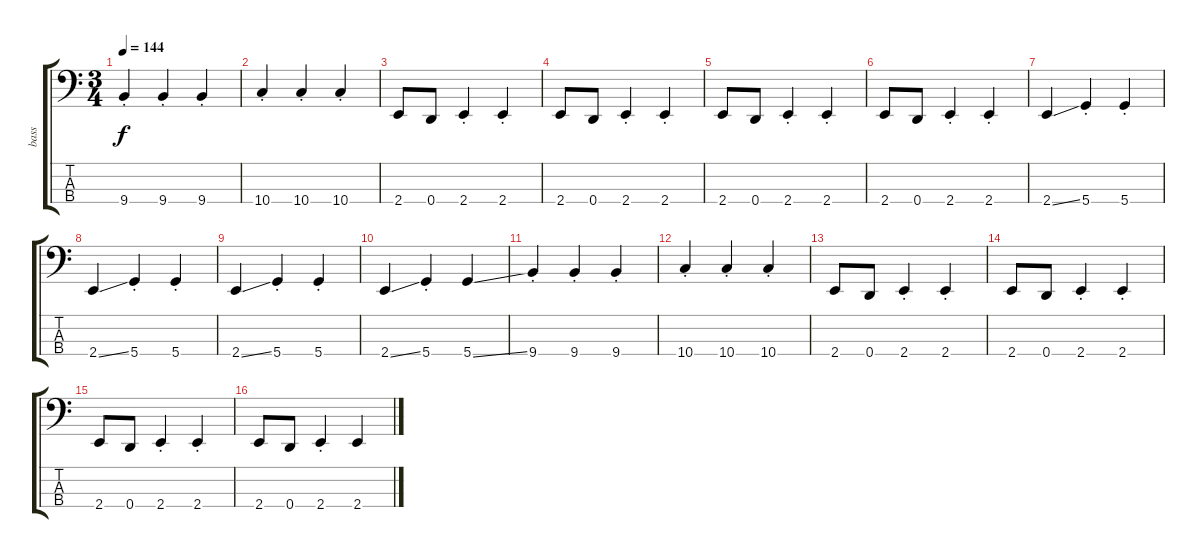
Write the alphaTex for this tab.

\track ("bass" "bass") {instrument electricbasspick}
\staff {score tabs}
\tuning (G2 D2 A1 D1) {hide}
\ts (3 4)
\tempo 144
\clef f4
\ks c
9.4{st}.4{dy f} 9.4{st}.4 9.4{st}.4 |
10.4{st}.4 10.4{st}.4 10.4{st}.4 |
2.4.8 0.4.8 2.4{st}.4 2.4{st}.4 |
2.4.8 0.4.8 2.4{st}.4 2.4{st}.4 |
2.4.8 0.4.8 2.4{st}.4 2.4{st}.4 |
2.4.8 0.4.8 2.4{st}.4 2.4{st}.4 |
2.4{ss}.4 5.4{st}.4 5.4{st}.4 |
2.4{ss}.4 5.4{st}.4 5.4{st}.4 |
2.4{ss}.4 5.4{st}.4 5.4{st}.4 |
2.4{ss}.4 5.4{st}.4 5.4{ss}.4 |
9.4{st}.4 9.4{st}.4 9.4{st}.4 |
10.4{st}.4 10.4{st}.4 10.4{st}.4 |
2.4.8 0.4.8 2.4{st}.4 2.4{st}.4 |
2.4.8 0.4.8 2.4{st}.4 2.4{st}.4 |
2.4.8 0.4.8 2.4{st}.4 2.4{st}.4 |
2.4.8 0.4.8 2.4{st}.4 2.4{ss}.4
